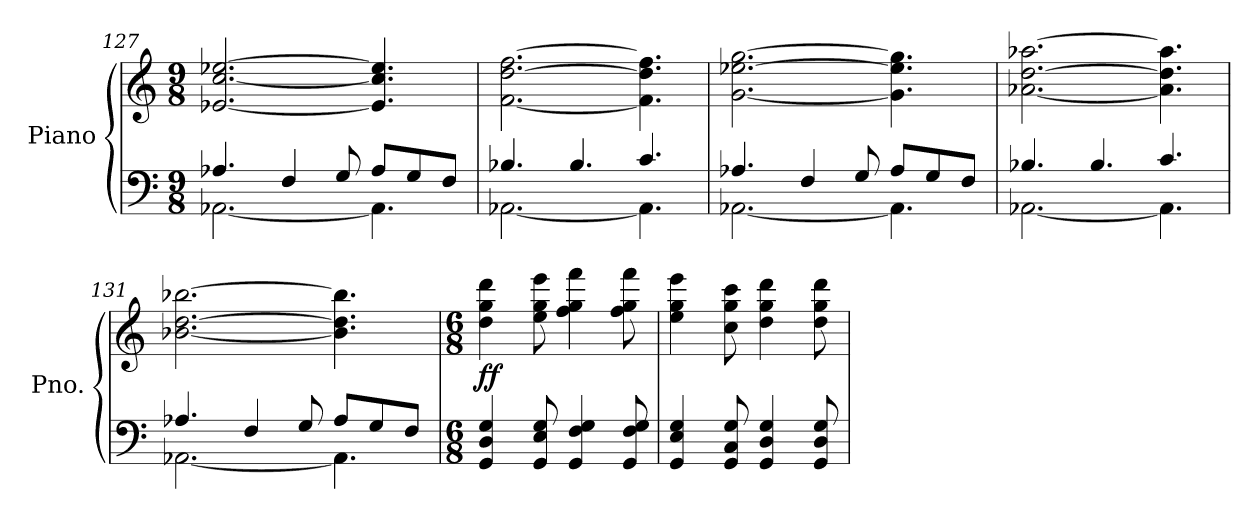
**kern	**kern	**dynam
*part1	*part1	*part1
*staff2	*staff1	*staff1/2
*I"Piano	*	*
*I'Pno.	*	*
!!LO:LB:g=z
*clefF4	*clefG2	*
*k[]	*k[]	*
*M9/8	*M9/8	*
=127	=127	=127
*^	*	*
4.A-X/	[2.AA-X\	[2.e-X/ [2.cc/ [2.ee-X/	.
4F/	.	.	.
8G/	.	.	.
8A-/L	4.AA-\]	4.e-/] 4.cc/] 4.ee-/]	.
8G/	.	.	.
8F/J	.	.	.
=128	=128	=128	=128
4.B-X/	[2.AA-X\	[2.f\ [2.dd\ [2.ff\	.
4.B-/	.	.	.
4.c/	4.AA-\]	4.f\] 4.dd\] 4.ff\]	.
=129	=129	=129	=129
4.A-X/	[2.AA-X\	[2.g\ [2.ee-X\ [2.gg\	.
4F/	.	.	.
8G/	.	.	.
8A-/L	4.AA-\]	4.g\] 4.ee-\] 4.gg\]	.
8G/	.	.	.
8F/J	.	.	.
=130	=130	=130	=130
4.B-X/	[2.AA-X\	[2.a-X\ [2.dd\ [2.aa-X\	.
4.B-/	.	.	.
4.c/	4.AA-\]	4.a-\] 4.dd\] 4.aa-\]	.
=131	=131	=131	=131
4.A-X/	[2.AA-X\	[2.b-X\ [2.dd\ [2.bb-X\	.
4F/	.	.	.
8G/	.	.	.
8A-/L	4.AA-\]	4.b-\] 4.dd\] 4.bb-\]	.
8G/	.	.	.
8F/J	.	.	.
*v	*v	*	*
!!LO:LB:g=z
=132	=132	=132
*M6/8	*M6/8	*
!	!	!LO:DY:b
4GG/ 4D/ 4G/	4dd\ 4gg\ 4ddd\	ff
8GG/ 8E/ 8G/	8ee\ 8gg\ 8eee\	.
4GG/ 4F/ 4G/	4ff\ 4gg\ 4fff\	.
8GG/ 8F/ 8G/	8ff\ 8gg\ 8fff\	.
=133	=133	=133
4GG/ 4E/ 4G/	4ee\ 4gg\ 4eee\	.
8GG/ 8C/ 8G/	8cc\ 8gg\ 8ccc\	.
4GG/ 4D/ 4G/	4dd\ 4gg\ 4ddd\	.
8GG/ 8D/ 8G/	8dd\ 8gg\ 8ddd\	.
=	=	=
*-	*-	*-
